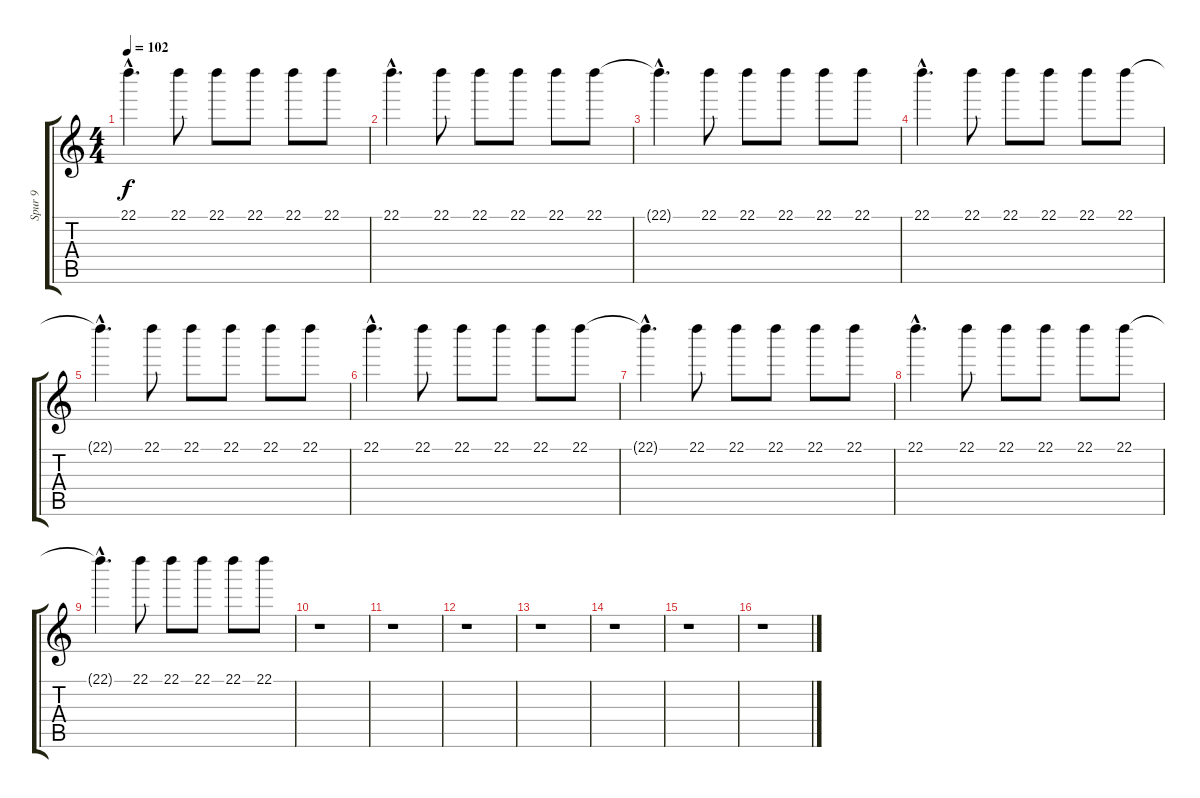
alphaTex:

\track ("Spur 9" "Spur 9") {instrument electricguitarclean}
\staff {score tabs}
\tuning (E4 B3 G3 D3 A2 E2) {hide}
\ts (4 4)
\tempo 102
\clef g2
\ks c
22.1{hac t}.4{d dy f} 22.1.8 22.1.8 22.1.8 22.1.8 22.1.8 |
22.1{hac}.4{d} 22.1.8 22.1.8 22.1.8 22.1.8 22.1.8 |
22.1{hac t}.4{d} 22.1.8 22.1.8 22.1.8 22.1.8 22.1.8 |
22.1{hac}.4{d} 22.1.8 22.1.8 22.1.8 22.1.8 22.1.8 |
22.1{hac t}.4{d} 22.1.8 22.1.8 22.1.8 22.1.8 22.1.8 |
22.1{hac}.4{d} 22.1.8 22.1.8 22.1.8 22.1.8 22.1.8 |
22.1{hac t}.4{d} 22.1.8 22.1.8 22.1.8 22.1.8 22.1.8 |
22.1{hac}.4{d} 22.1.8 22.1.8 22.1.8 22.1.8 22.1.8 |
22.1{hac t}.4{d} 22.1.8 22.1.8 22.1.8 22.1.8 22.1.8 |
r.1 |
r.1 |
r.1 |
r.1 |
r.1 |
r.1 |
r.1
